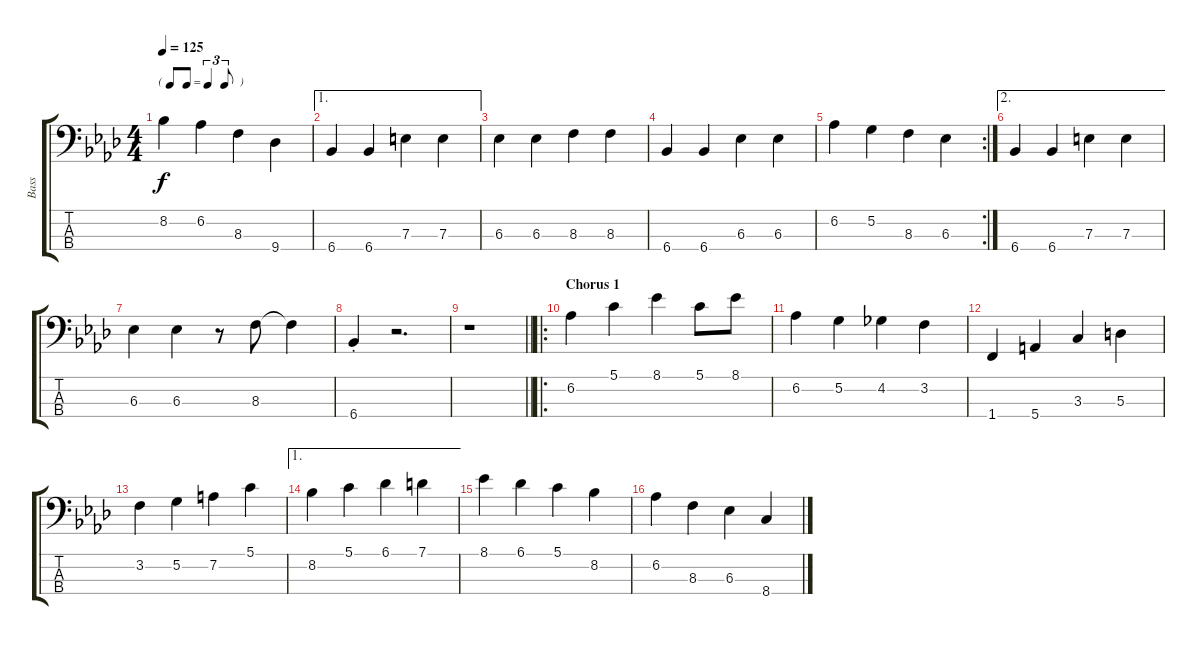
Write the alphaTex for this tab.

\track ("Bass" "Bass") {instrument electricbassfinger}
\staff {score tabs}
\tuning (G2 D2 A1 E1) {hide}
\ts (4 4)
\tf triplet8th
\tempo 125
\clef f4
\ks ab
8.2.4{dy f} 6.2.4 8.3.4 9.4.4 |
\ae 1
6.4.4 6.4.4 7.3.4 7.3.4 |
6.3.4 6.3.4 8.3.4 8.3.4 |
6.4.4 6.4.4 6.3.4 6.3.4 |
\rc 2
6.2.4 5.2.4 8.3.4 6.3.4 |
\ae 2
6.4.4 6.4.4 7.3.4 7.3.4 |
6.3.4 6.3.4 r.8 8.3.8 8.3{t}.4 |
6.4{st}.4 r.2{d} |
\barLineRight lightlight
r.1 |
\ro
\section ("" "Chorus 1")
6.2.4 5.1.4 8.1.4 5.1.8 8.1.8 |
6.2.4 5.2.4 4.2.4 3.2.4 |
1.4.4 5.4.4 3.3.4 5.3.4 |
3.2.4 5.2.4 7.2.4 5.1.4 |
\ae 1
8.2.4 5.1.4 6.1.4 7.1.4 |
8.1.4 6.1.4 5.1.4 8.2.4 |
6.2.4 8.3.4 6.3.4 8.4.4
